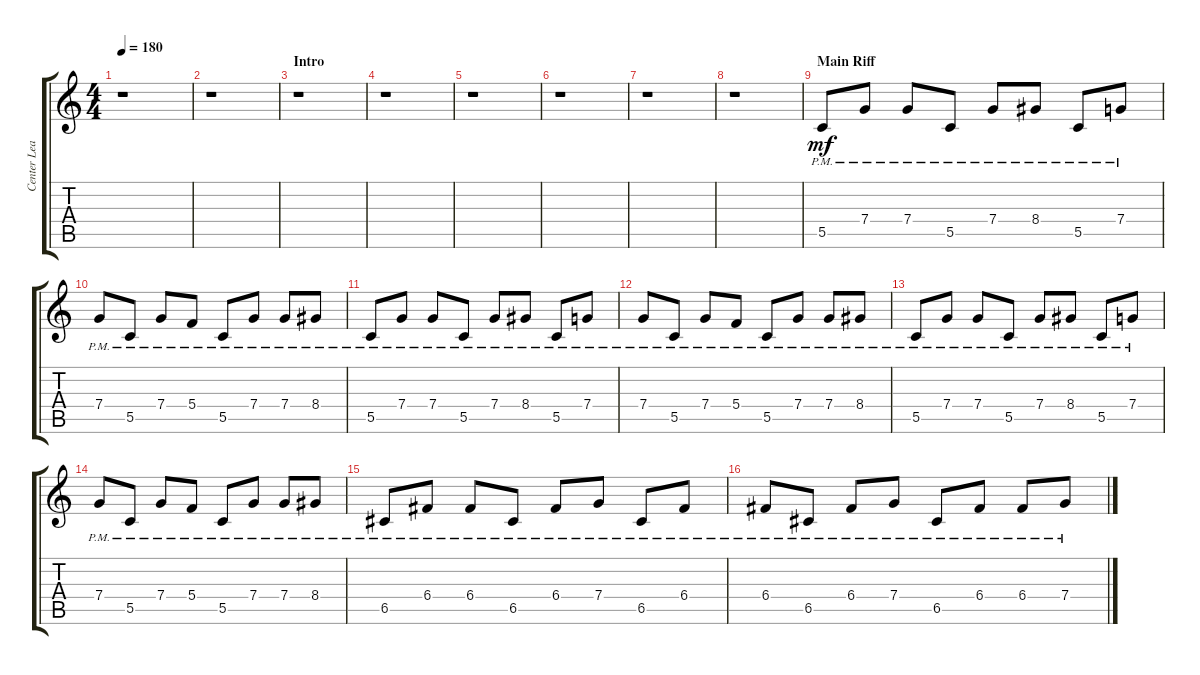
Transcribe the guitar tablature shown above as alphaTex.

\track ("Center Lead 1" "Center Lea") {instrument overdrivenguitar}
\staff {score tabs}
\tuning (D4 A3 F3 C3 G2 C2) {hide}
\ts (4 4)
\tempo 180
\clef g2
\ks aminor
r.1{dy mf instrument overdrivenguitar} |
r.1 |
\section ("" "Intro")
r.1 |
r.1 |
r.1 |
r.1 |
r.1 |
r.1 |
\section ("" "Main Riff")
5.5{pm}.8 7.4{pm}.8 7.4{pm}.8 5.5{pm}.8 7.4{pm}.8 8.4{pm}.8 5.5{pm}.8 7.4{pm}.8 |
7.4{pm}.8 5.5{pm}.8 7.4{pm}.8 5.4{pm}.8 5.5{pm}.8 7.4{pm}.8 7.4{pm}.8 8.4{pm}.8 |
5.5{pm}.8 7.4{pm}.8 7.4{pm}.8 5.5{pm}.8 7.4{pm}.8 8.4{pm}.8 5.5{pm}.8 7.4{pm}.8 |
7.4{pm}.8 5.5{pm}.8 7.4{pm}.8 5.4{pm}.8 5.5{pm}.8 7.4{pm}.8 7.4{pm}.8 8.4{pm}.8 |
5.5{pm}.8 7.4{pm}.8 7.4{pm}.8 5.5{pm}.8 7.4{pm}.8 8.4{pm}.8 5.5{pm}.8 7.4{pm}.8 |
7.4{pm}.8 5.5{pm}.8 7.4{pm}.8 5.4{pm}.8 5.5{pm}.8 7.4{pm}.8 7.4{pm}.8 8.4{pm}.8 |
6.5{pm}.8 6.4{pm}.8 6.4{pm}.8 6.5{pm}.8 6.4{pm}.8 7.4{pm}.8 6.5{pm}.8 6.4{pm}.8 |
6.4{pm}.8 6.5{pm}.8 6.4{pm}.8 7.4{pm}.8 6.5{pm}.8 6.4{pm}.8 6.4{pm}.8 7.4{pm}.8
